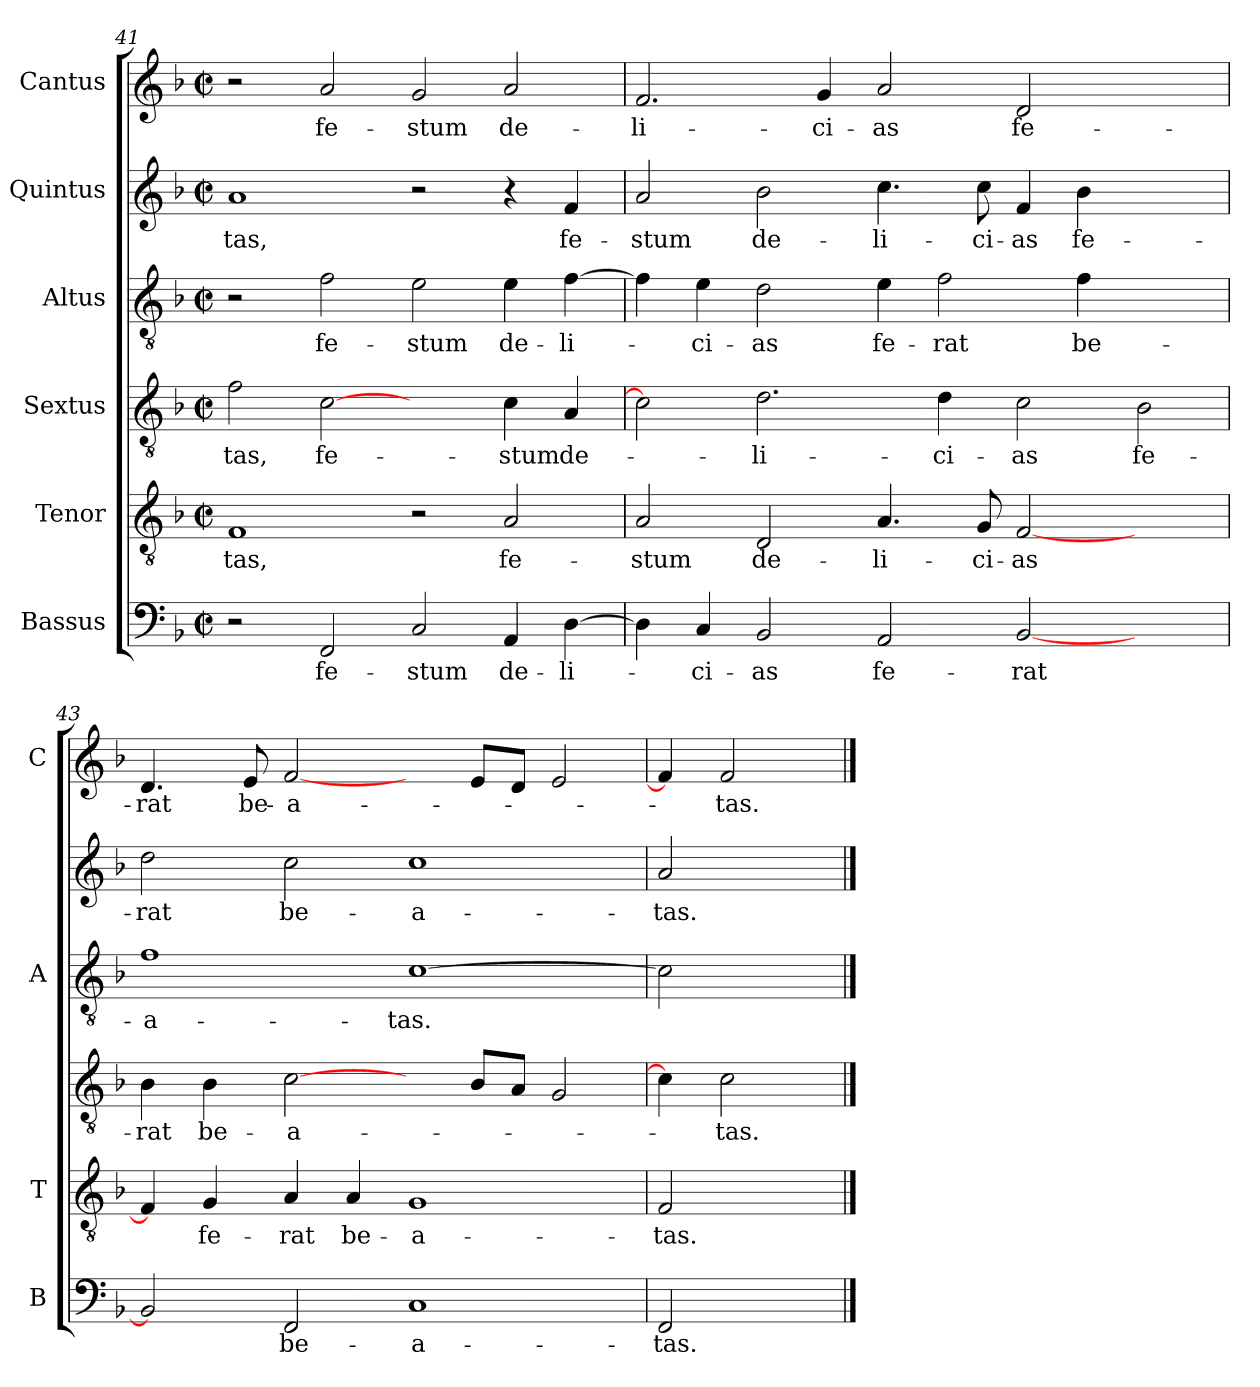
**kern	**text	**kern	**text	**kern	**text	**kern	**text	**kern	**text	**kern	**text
*part6	*part6	*part5	*part5	*part4	*part4	*part3	*part3	*part2	*part2	*part1	*part1
*staff6	*staff6	*staff5	*staff5	*staff4	*staff4	*staff3	*staff3	*staff2	*staff2	*staff1	*staff1
*I"Bassus	*	*I"Tenor	*	*I"Sextus	*	*I"Altus	*	*I"Quintus	*	*I"Cantus	*
*I'B	*	*I'T	*	*	*	*I'A	*	*	*	*I'C	*
*clefF4	*	*clefGv2	*	*clefGv2	*	*clefGv2	*	*clefG2	*	*clefG2	*
*k[b-]	*	*k[b-]	*	*k[b-]	*	*k[b-]	*	*k[b-]	*	*k[b-]	*
*F:	*	*F:	*	*F:	*	*F:	*	*F:	*	*F:	*
*M2/2	*	*M2/2	*	*M2/2	*	*M2/2	*	*M2/2	*	*M2/2	*
*met(c|)	*	*met(c|)	*	*met(c|)	*	*met(c|)	*	*met(c|)	*	*met(c|)	*
=41	=41	=41	=41	=41	=41	=41	=41	=41	=41	=41	=41
2r	.	1F	-tas,	2f\	-tas,	2r	.	1a	-tas,	2r	.
2FF/	fe-	.	.	[2c	fe-	2f\	fe-	.	.	2a/	fe-
2C/	-stum	2r	.	2ryy	.	2e\	-stum	2r	.	2g/	-stum
4AA/	de-	2A/	fe-	4c\	-stum	4e\	de-	4r	.	2a/	de-
[4D\	-li-	.	.	4A/	de-	[4f\	-li-	4f/	fe-	.	.
=42	=42	=42	=42	=42	=42	=42	=42	=42	=42	=42	=42
4D\]	.	2A/	-stum	2c]	.	4f\]	.	2a/	-stum	2.f/	-li-
4C/	-ci-	.	.	.	.	4e\	-ci-	.	.	.	.
2BB-/	-as	2D/	de-	2.d\	-li-	2d\	-as	2b-\	de-	.	.
.	.	.	.	.	.	.	.	.	.	4g/	-ci-
2AA/	fe-	4.A/	-li-	.	.	4e\	fe-	4.cc\	-li-	2a/	-as
.	.	.	.	4d\	-ci-	2f\	-rat	.	.	.	.
.	.	8G/	-ci-	.	.	.	.	8cc\	-ci-	.	.
[2BB-/	-rat	[2F/	-as	2c\	-as	.	.	4f/	-as	2d/	fe-
.	.	.	.	.	.	4f\	be-	4b-\	fe-	.	.
2ryy	.	2ryy	.	2B-\	fe-	2ryy	.	2ryy	.	2ryy	.
!!LO:PB:g=z
=43	=43	=43	=43	=43	=43	=43	=43	=43	=43	=43	=43
2BB-/]	.	4F/]	.	4B-\	-rat	1f	-a-	2dd\	-rat	4.d/	-rat
.	.	4G/	fe-	4B-\	be-	.	.	.	.	.	.
.	.	.	.	.	.	.	.	.	.	8e/	be-
2FF/	be-	4A/	-rat	[2c\	-a-	.	.	2cc\	be-	[2f/	-a-
.	.	4A/	be-	.	.	.	.	.	.	.	.
1C	-a-	1G	-a-	4ryy	.	[1c	-tas.	1cc	-a-	4ryy	.
.	.	.	.	8B-/L	.	.	.	.	.	8e/L	.
.	.	.	.	8A/J	.	.	.	.	.	8d/J	.
.	.	.	.	2G/	.	.	.	.	.	2e/	.
=44	=44	=44	=44	=44	=44	=44	=44	=44	=44	=44	=44
2FF/	-tas.	2F/	-tas.	4c\]	.	2c\]	.	2a/	-tas.	4f/]	.
.	.	.	.	2c\	-tas.	.	.	.	.	2f/	-tas.
4ryy	.	4ryy	.	.	.	4ryy	.	4ryy	.	.	.
==	==	==	==	==	==	==	==	==	==	==	==
*-	*-	*-	*-	*-	*-	*-	*-	*-	*-	*-	*-
